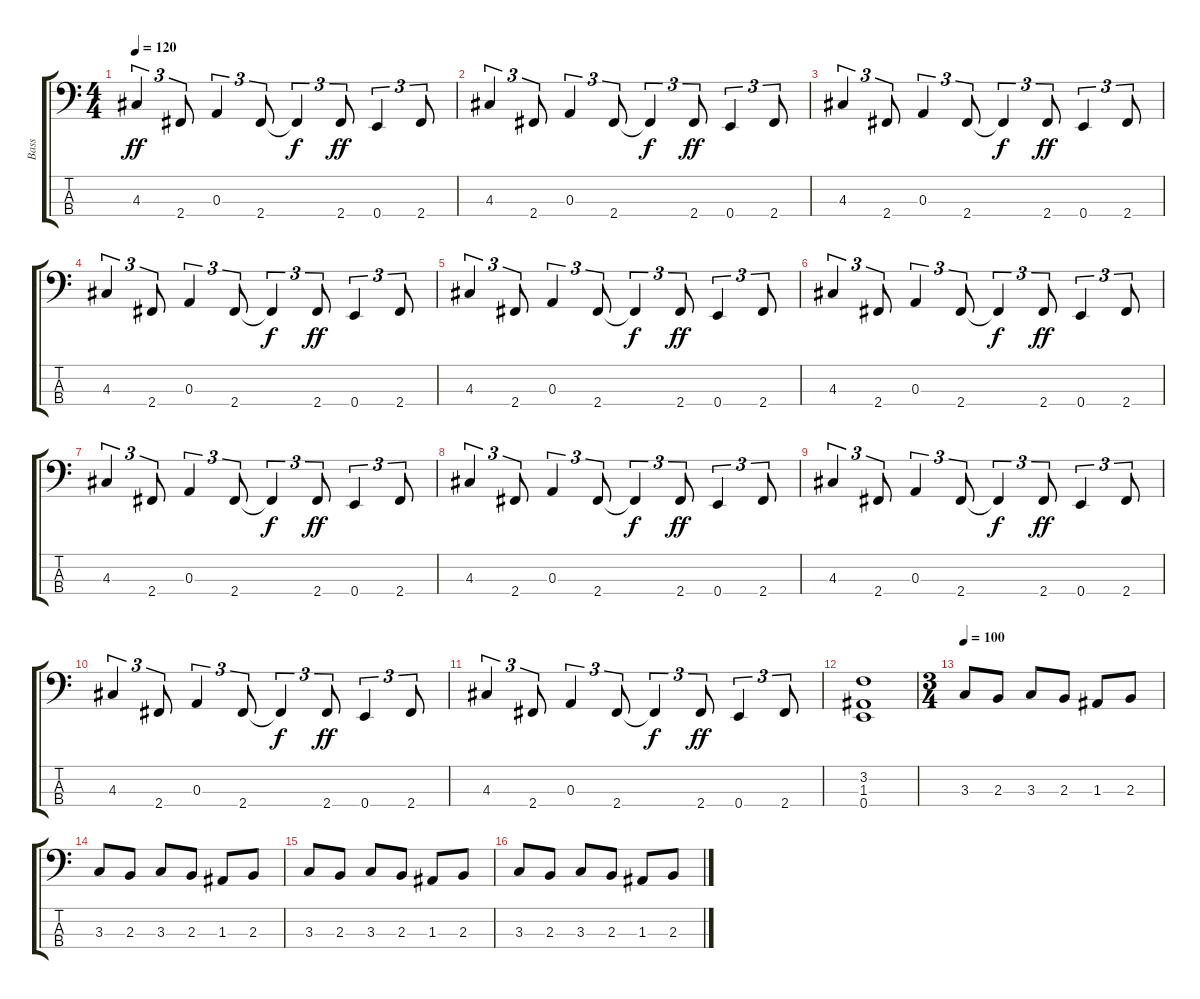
\track ("Bass" "Bass") {instrument electricbasspick}
\staff {score tabs}
\tuning (G2 D2 A1 E1) {hide}
\ts (4 4)
\tempo 120
\clef f4
\ks c
4.3.4{tu (3 2) dy ff} 2.4.8{tu (3 2)} 0.3.4{tu (3 2)} 2.4.8{tu (3 2)} 2.4{t}.4{tu (3 2) dy f} 2.4.8{tu (3 2) dy ff} 0.4.4{tu (3 2)} 2.4.8{tu (3 2)} |
4.3.4{tu (3 2)} 2.4.8{tu (3 2)} 0.3.4{tu (3 2)} 2.4.8{tu (3 2)} 2.4{t}.4{tu (3 2) dy f} 2.4.8{tu (3 2) dy ff} 0.4.4{tu (3 2)} 2.4.8{tu (3 2)} |
4.3.4{tu (3 2)} 2.4.8{tu (3 2)} 0.3.4{tu (3 2)} 2.4.8{tu (3 2)} 2.4{t}.4{tu (3 2) dy f} 2.4.8{tu (3 2) dy ff} 0.4.4{tu (3 2)} 2.4.8{tu (3 2)} |
4.3.4{tu (3 2)} 2.4.8{tu (3 2)} 0.3.4{tu (3 2)} 2.4.8{tu (3 2)} 2.4{t}.4{tu (3 2) dy f} 2.4.8{tu (3 2) dy ff} 0.4.4{tu (3 2)} 2.4.8{tu (3 2)} |
4.3.4{tu (3 2)} 2.4.8{tu (3 2)} 0.3.4{tu (3 2)} 2.4.8{tu (3 2)} 2.4{t}.4{tu (3 2) dy f} 2.4.8{tu (3 2) dy ff} 0.4.4{tu (3 2)} 2.4.8{tu (3 2)} |
4.3.4{tu (3 2)} 2.4.8{tu (3 2)} 0.3.4{tu (3 2)} 2.4.8{tu (3 2)} 2.4{t}.4{tu (3 2) dy f} 2.4.8{tu (3 2) dy ff} 0.4.4{tu (3 2)} 2.4.8{tu (3 2)} |
4.3.4{tu (3 2)} 2.4.8{tu (3 2)} 0.3.4{tu (3 2)} 2.4.8{tu (3 2)} 2.4{t}.4{tu (3 2) dy f} 2.4.8{tu (3 2) dy ff} 0.4.4{tu (3 2)} 2.4.8{tu (3 2)} |
4.3.4{tu (3 2)} 2.4.8{tu (3 2)} 0.3.4{tu (3 2)} 2.4.8{tu (3 2)} 2.4{t}.4{tu (3 2) dy f} 2.4.8{tu (3 2) dy ff} 0.4.4{tu (3 2)} 2.4.8{tu (3 2)} |
4.3.4{tu (3 2)} 2.4.8{tu (3 2)} 0.3.4{tu (3 2)} 2.4.8{tu (3 2)} 2.4{t}.4{tu (3 2) dy f} 2.4.8{tu (3 2) dy ff} 0.4.4{tu (3 2)} 2.4.8{tu (3 2)} |
4.3.4{tu (3 2)} 2.4.8{tu (3 2)} 0.3.4{tu (3 2)} 2.4.8{tu (3 2)} 2.4{t}.4{tu (3 2) dy f} 2.4.8{tu (3 2) dy ff} 0.4.4{tu (3 2)} 2.4.8{tu (3 2)} |
4.3.4{tu (3 2)} 2.4.8{tu (3 2)} 0.3.4{tu (3 2)} 2.4.8{tu (3 2)} 2.4{t}.4{tu (3 2) dy f} 2.4.8{tu (3 2) dy ff} 0.4.4{tu (3 2)} 2.4.8{tu (3 2)} |
(3.2 1.3 0.4).1 |
\ts (3 4)
\tempo 100
3.3.8 2.3.8 3.3.8 2.3.8 1.3.8 2.3.8 |
3.3.8 2.3.8 3.3.8 2.3.8 1.3.8 2.3.8 |
3.3.8 2.3.8 3.3.8 2.3.8 1.3.8 2.3.8 |
3.3.8 2.3.8 3.3.8 2.3.8 1.3.8 2.3.8
